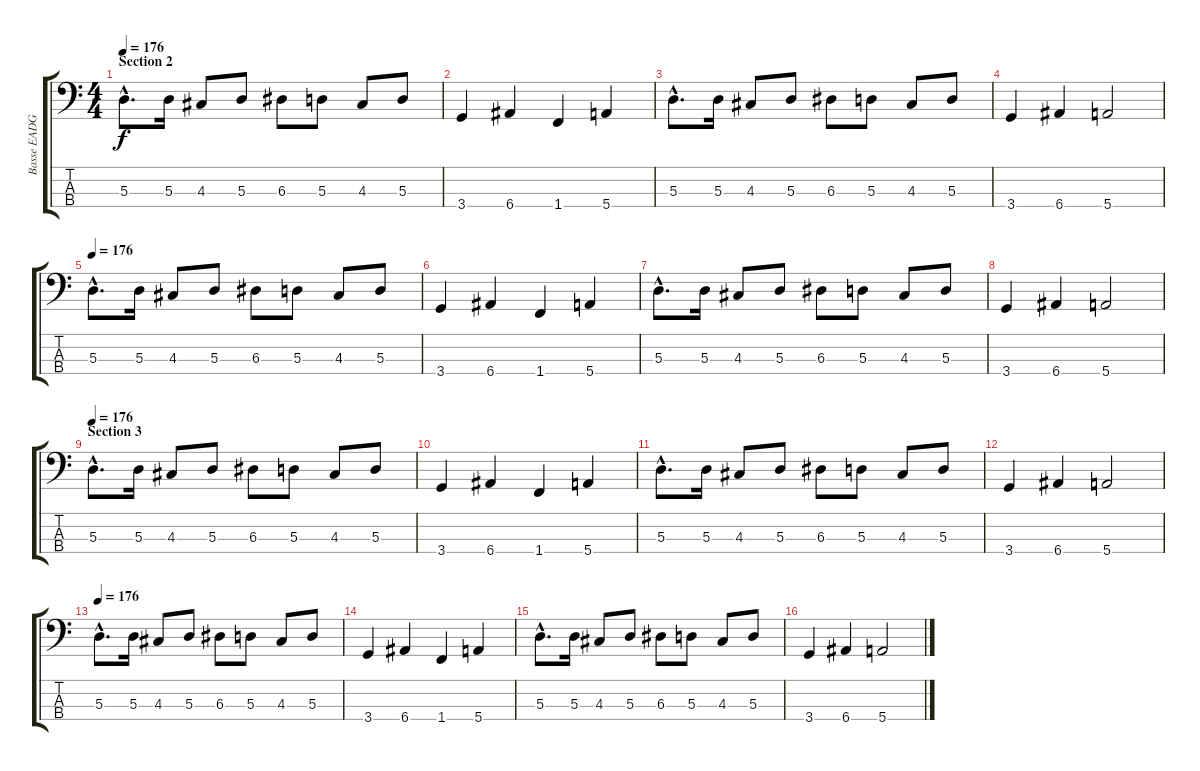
\track ("Basse EADG" "Basse EADG") {instrument electricbassfinger}
\staff {score tabs}
\tuning (G2 D2 A1 E1) {hide}
\ts (4 4)
\section ("" "Section 2")
\tempo 176
\clef f4
\ks c
5.3{hac}.8{d dy f} 5.3.16 4.3.8 5.3.8 6.3.8 5.3.8 4.3.8 5.3.8 |
3.4.4 6.4.4 1.4.4 5.4.4 |
5.3{hac}.8{d} 5.3.16 4.3.8 5.3.8 6.3.8 5.3.8 4.3.8 5.3.8 |
3.4.4 6.4.4 5.4.2 |
\tempo 176
5.3{hac}.8{d} 5.3.16 4.3.8 5.3.8 6.3.8 5.3.8 4.3.8 5.3.8 |
3.4.4 6.4.4 1.4.4 5.4.4 |
5.3{hac}.8{d} 5.3.16 4.3.8 5.3.8 6.3.8 5.3.8 4.3.8 5.3.8 |
3.4.4 6.4.4 5.4.2 |
\section ("" "Section 3")
\tempo 176
5.3{hac}.8{d} 5.3.16 4.3.8 5.3.8 6.3.8 5.3.8 4.3.8 5.3.8 |
3.4.4 6.4.4 1.4.4 5.4.4 |
5.3{hac}.8{d} 5.3.16 4.3.8 5.3.8 6.3.8 5.3.8 4.3.8 5.3.8 |
3.4.4 6.4.4 5.4.2 |
\tempo 176
5.3{hac}.8{d} 5.3.16 4.3.8 5.3.8 6.3.8 5.3.8 4.3.8 5.3.8 |
3.4.4 6.4.4 1.4.4 5.4.4 |
5.3{hac}.8{d} 5.3.16 4.3.8 5.3.8 6.3.8 5.3.8 4.3.8 5.3.8 |
3.4.4 6.4.4 5.4.2
